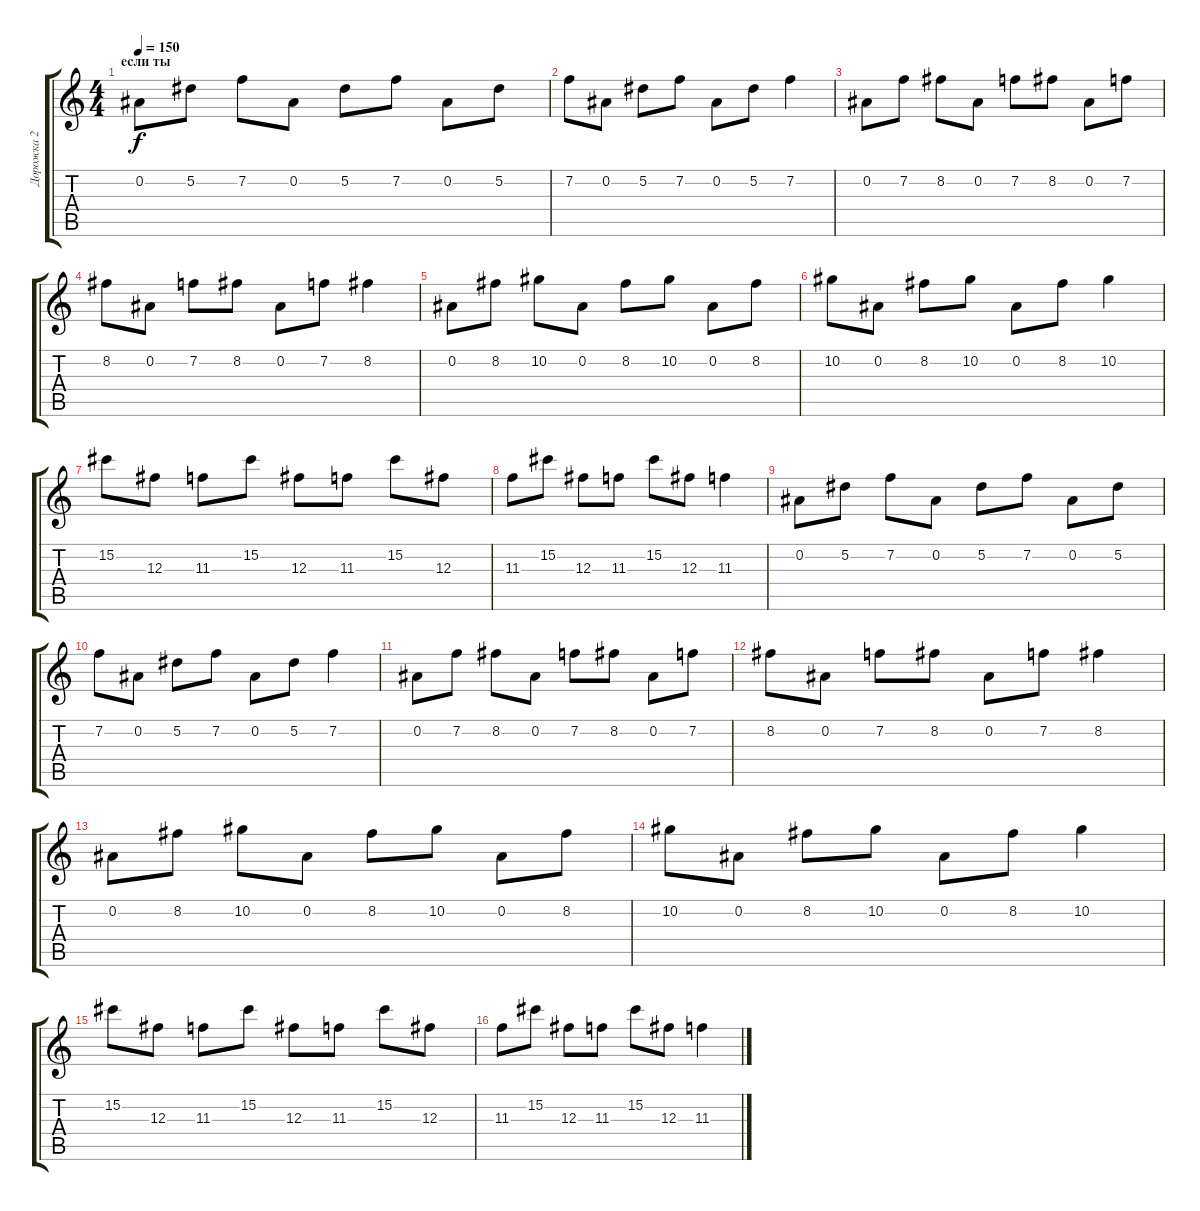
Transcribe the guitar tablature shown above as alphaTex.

\track ("Дорожка 2" "Дорожка 2") {instrument distortionguitar}
\staff {score tabs}
\tuning (Eb4 Bb3 Gb3 Db3 Ab2 Db2) {hide}
\ts (4 4)
\section ("" "если ты")
\tempo 150
\clef g2
\ks c
0.2.8{dy f} 5.2.8 7.2.8 0.2.8 5.2.8 7.2.8 0.2.8 5.2.8 |
7.2.8 0.2.8 5.2.8 7.2.8 0.2.8 5.2.8 7.2.4 |
0.2.8 7.2.8 8.2.8 0.2.8 7.2.8 8.2.8 0.2.8 7.2.8 |
8.2.8 0.2.8 7.2.8 8.2.8 0.2.8 7.2.8 8.2.4 |
0.2.8 8.2.8 10.2.8 0.2.8 8.2.8 10.2.8 0.2.8 8.2.8 |
10.2.8 0.2.8 8.2.8 10.2.8 0.2.8 8.2.8 10.2.4 |
15.2.8 12.3.8 11.3.8 15.2.8 12.3.8 11.3.8 15.2.8 12.3.8 |
11.3.8 15.2.8 12.3.8 11.3.8 15.2.8 12.3.8 11.3.4 |
0.2.8 5.2.8 7.2.8 0.2.8 5.2.8 7.2.8 0.2.8 5.2.8 |
7.2.8 0.2.8 5.2.8 7.2.8 0.2.8 5.2.8 7.2.4 |
0.2.8 7.2.8 8.2.8 0.2.8 7.2.8 8.2.8 0.2.8 7.2.8 |
8.2.8 0.2.8 7.2.8 8.2.8 0.2.8 7.2.8 8.2.4 |
0.2.8 8.2.8 10.2.8 0.2.8 8.2.8 10.2.8 0.2.8 8.2.8 |
10.2.8 0.2.8 8.2.8 10.2.8 0.2.8 8.2.8 10.2.4 |
15.2.8 12.3.8 11.3.8 15.2.8 12.3.8 11.3.8 15.2.8 12.3.8 |
11.3.8 15.2.8 12.3.8 11.3.8 15.2.8 12.3.8 11.3.4
